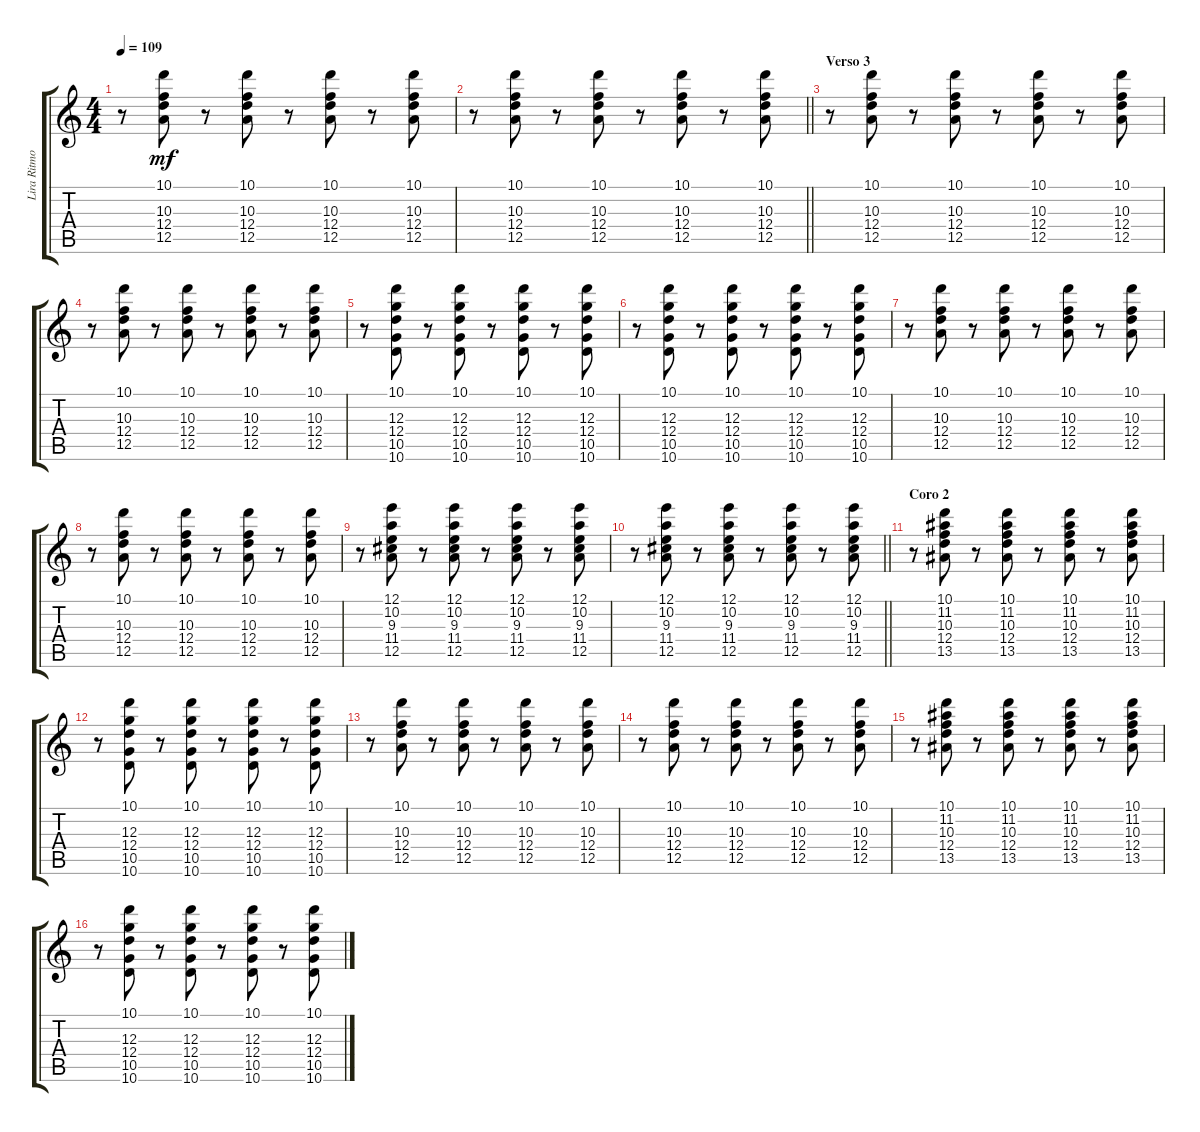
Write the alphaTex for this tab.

\track ("Lira Ritmo" "Lira Ritmo") {instrument overdrivenguitar}
\staff {score tabs}
\tuning (E4 B3 G3 D3 A2 E2) {hide}
\ts (4 4)
\tempo 109
\clef g2
\ks c
r.8{dy mf} (10.1 10.3 12.4 12.5).8{balance 8} r.8 (10.1 10.3 12.4 12.5).8{balance 8} r.8 (10.1 10.3 12.4 12.5).8{balance 8} r.8 (10.1 10.3 12.4 12.5).8{balance 8} |
\barLineRight lightlight
r.8 (10.1 10.3 12.4 12.5).8{balance 8} r.8 (10.1 10.3 12.4 12.5).8{balance 8} r.8 (10.1 10.3 12.4 12.5).8{balance 8} r.8 (10.1 10.3 12.4 12.5).8{balance 8} |
\section ("" "Verso 3")
r.8 (10.1 10.3 12.4 12.5).8{balance 8} r.8 (10.1 10.3 12.4 12.5).8{balance 8} r.8 (10.1 10.3 12.4 12.5).8{balance 8} r.8 (10.1 10.3 12.4 12.5).8{balance 8} |
r.8 (10.1 10.3 12.4 12.5).8{balance 8} r.8 (10.1 10.3 12.4 12.5).8{balance 8} r.8 (10.1 10.3 12.4 12.5).8{balance 8} r.8 (10.1 10.3 12.4 12.5).8{balance 8} |
r.8 (10.1 12.3 12.4 10.5 10.6).8 r.8 (10.1 12.3 12.4 10.5 10.6).8 r.8 (10.1 12.3 12.4 10.5 10.6).8 r.8 (10.1 12.3 12.4 10.5 10.6).8 |
r.8 (10.1 12.3 12.4 10.5 10.6).8 r.8 (10.1 12.3 12.4 10.5 10.6).8 r.8 (10.1 12.3 12.4 10.5 10.6).8 r.8 (10.1 12.3 12.4 10.5 10.6).8 |
r.8 (10.1 10.3 12.4 12.5).8{balance 8} r.8 (10.1 10.3 12.4 12.5).8{balance 8} r.8 (10.1 10.3 12.4 12.5).8{balance 8} r.8 (10.1 10.3 12.4 12.5).8{balance 8} |
r.8 (10.1 10.3 12.4 12.5).8{balance 8} r.8 (10.1 10.3 12.4 12.5).8{balance 8} r.8 (10.1 10.3 12.4 12.5).8{balance 8} r.8 (10.1 10.3 12.4 12.5).8{balance 8} |
r.8 (12.1 10.2 9.3 11.4 12.5).8 r.8 (12.1 10.2 9.3 11.4 12.5).8 r.8 (12.1 10.2 9.3 11.4 12.5).8 r.8 (12.1 10.2 9.3 11.4 12.5).8 |
\barLineRight lightlight
r.8 (12.1 10.2 9.3 11.4 12.5).8 r.8 (12.1 10.2 9.3 11.4 12.5).8 r.8 (12.1 10.2 9.3 11.4 12.5).8 r.8 (12.1 10.2 9.3 11.4 12.5).8 |
\section ("" "Coro 2")
r.8 (10.1 11.2 10.3 12.4 13.5).8{balance 8} r.8 (10.1 11.2 10.3 12.4 13.5).8 r.8 (10.1 11.2 10.3 12.4 13.5).8 r.8 (10.1 11.2 10.3 12.4 13.5).8 |
r.8 (10.1 12.3 12.4 10.5 10.6).8 r.8 (10.1 12.3 12.4 10.5 10.6).8 r.8 (10.1 12.3 12.4 10.5 10.6).8 r.8 (10.1 12.3 12.4 10.5 10.6).8 |
r.8 (10.1 10.3 12.4 12.5).8{balance 8} r.8 (10.1 10.3 12.4 12.5).8{balance 8} r.8 (10.1 10.3 12.4 12.5).8{balance 8} r.8 (10.1 10.3 12.4 12.5).8{balance 8} |
r.8 (10.1 10.3 12.4 12.5).8{balance 8} r.8 (10.1 10.3 12.4 12.5).8{balance 8} r.8 (10.1 10.3 12.4 12.5).8{balance 8} r.8 (10.1 10.3 12.4 12.5).8{balance 8} |
r.8 (10.1 11.2 10.3 12.4 13.5).8{balance 8} r.8 (10.1 11.2 10.3 12.4 13.5).8 r.8 (10.1 11.2 10.3 12.4 13.5).8 r.8 (10.1 11.2 10.3 12.4 13.5).8 |
r.8 (10.1 12.3 12.4 10.5 10.6).8 r.8 (10.1 12.3 12.4 10.5 10.6).8 r.8 (10.1 12.3 12.4 10.5 10.6).8 r.8 (10.1 12.3 12.4 10.5 10.6).8
